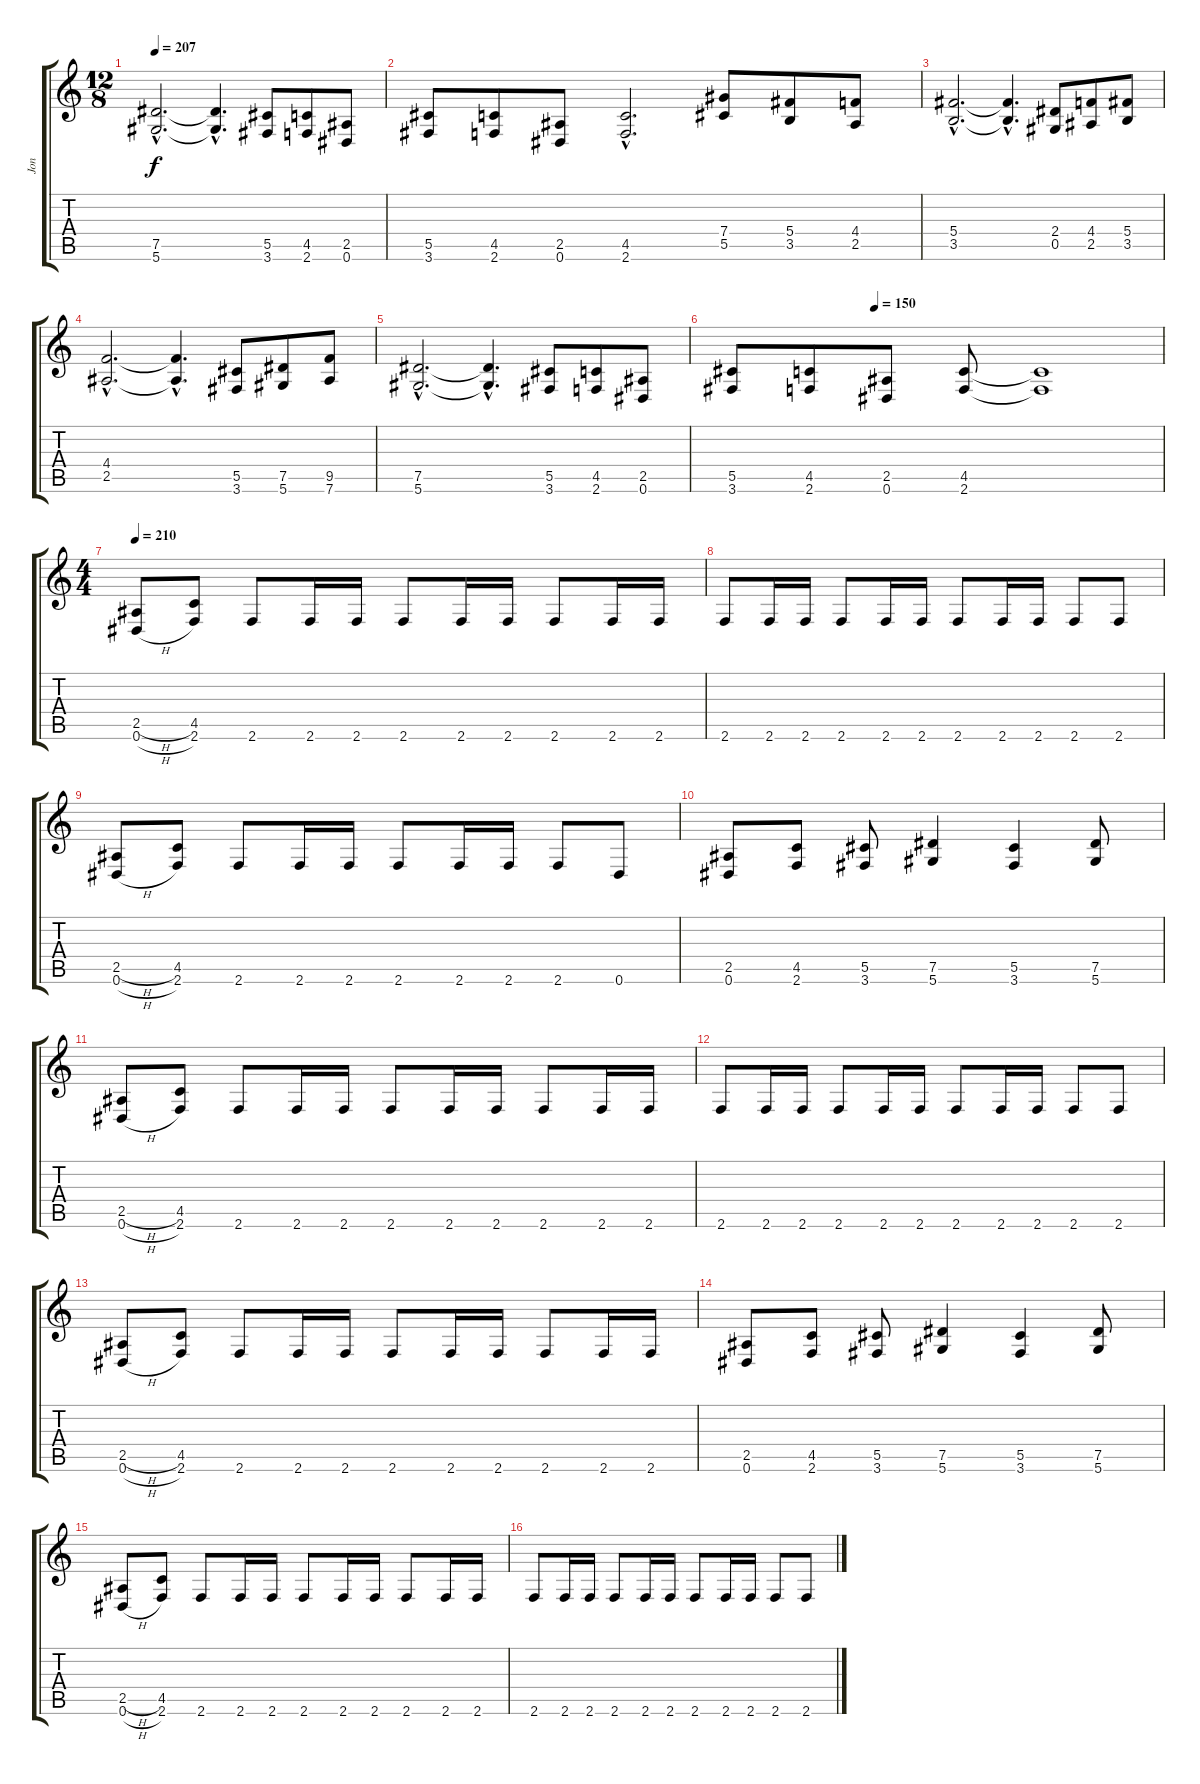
\track ("Jon" "Jon") {instrument distortionguitar}
\staff {score tabs}
\tuning (Eb4 Bb3 Gb3 Db3 Ab2 Eb2) {hide}
\ts (12 8)
\tempo 207
\clef g2
\ks c
(7.5{hac} 5.6{hac}).2{d dy f} (7.5{hac t} 5.6{hac t}).4{d} (5.5 3.6).8 (4.5 2.6).8 (2.5 0.6).8 |
(5.5 3.6).8 (4.5 2.6).8 (2.5 0.6).8 (4.5{hac} 2.6{hac}).2{d} (7.4 5.5).8 (5.4 3.5).8 (4.4 2.5).8 |
(5.4{hac} 3.5{hac}).2{d} (5.4{hac t} 3.5{hac t}).4{d} (2.4 0.5).8 (4.4 2.5).8 (5.4 3.5).8 |
(4.4{hac} 2.5{hac}).2{d} (4.4{hac t} 2.5{hac t}).4{d} (5.5 3.6).8 (7.5 5.6).8 (9.5 7.6).8 |
(7.5{hac} 5.6{hac}).2{d} (7.5{hac t} 5.6{hac t}).4{d} (5.5 3.6).8 (4.5 2.6).8 (2.5 0.6).8 |
\tempo (150 0.3333333333333333)
(5.5 3.6).8 (4.5 2.6).8 (2.5 0.6).8 (4.5 2.6).8 (4.5{t} 2.6{t}).1 |
\ts (4 4)
\tempo 210
(2.5{h} 0.6{h}).8 (4.5 2.6).8 2.6.8 2.6.16 2.6.16 2.6.8 2.6.16 2.6.16 2.6.8 2.6.16 2.6.16 |
2.6.8 2.6.16 2.6.16 2.6.8 2.6.16 2.6.16 2.6.8 2.6.16 2.6.16 2.6.8 2.6.8 |
(2.5{h} 0.6{h}).8 (4.5 2.6).8 2.6.8 2.6.16 2.6.16 2.6.8 2.6.16 2.6.16 2.6.8 0.6.8 |
(2.5 0.6).8 (4.5 2.6).8 (5.5 3.6).8 (7.5 5.6).4 (5.5 3.6).4 (7.5 5.6).8 |
(2.5{h} 0.6{h}).8 (4.5 2.6).8 2.6.8 2.6.16 2.6.16 2.6.8 2.6.16 2.6.16 2.6.8 2.6.16 2.6.16 |
2.6.8 2.6.16 2.6.16 2.6.8 2.6.16 2.6.16 2.6.8 2.6.16 2.6.16 2.6.8 2.6.8 |
(2.5{h} 0.6{h}).8 (4.5 2.6).8 2.6.8 2.6.16 2.6.16 2.6.8 2.6.16 2.6.16 2.6.8 2.6.16 2.6.16 |
(2.5 0.6).8 (4.5 2.6).8 (5.5 3.6).8 (7.5 5.6).4 (5.5 3.6).4 (7.5 5.6).8 |
(2.5{h} 0.6{h}).8 (4.5 2.6).8 2.6.8 2.6.16 2.6.16 2.6.8 2.6.16 2.6.16 2.6.8 2.6.16 2.6.16 |
2.6.8 2.6.16 2.6.16 2.6.8 2.6.16 2.6.16 2.6.8 2.6.16 2.6.16 2.6.8 2.6.8
